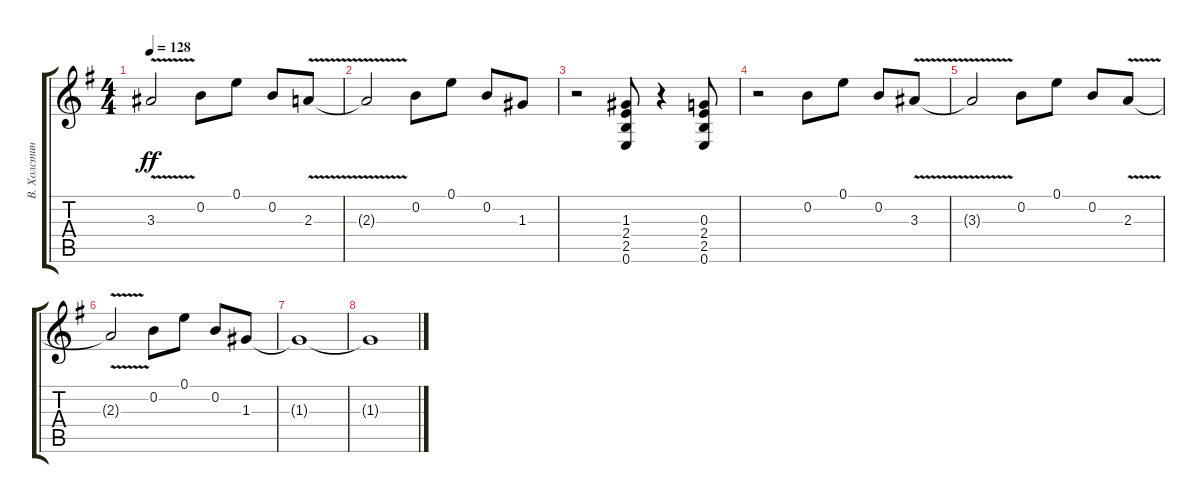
\track ("В. Холстинин" "В. Холстин") {instrument distortionguitar}
\staff {score tabs}
\tuning (E4 B3 G3 D3 A2 E2) {hide}
\ts (4 4)
\tempo 128
\clef g2
\ks g
3.3{v t}.2{dy ff} 0.2.8 0.1.8 0.2.8 2.3{v}.8 |
2.3{v t}.2 0.2.8 0.1.8 0.2.8 1.3.8 |
r.2 (1.3 2.4 2.5 0.6).8 r.4 (0.3 2.4 2.5 0.6).8 |
r.2 0.2.8 0.1.8 0.2.8 3.3{v}.8 |
3.3{v t}.2 0.2.8 0.1.8 0.2.8 2.3{v}.8 |
2.3{v t}.2 0.2.8 0.1.8 0.2.8 1.3.8 |
1.3{t}.1 |
1.3{t}.1
